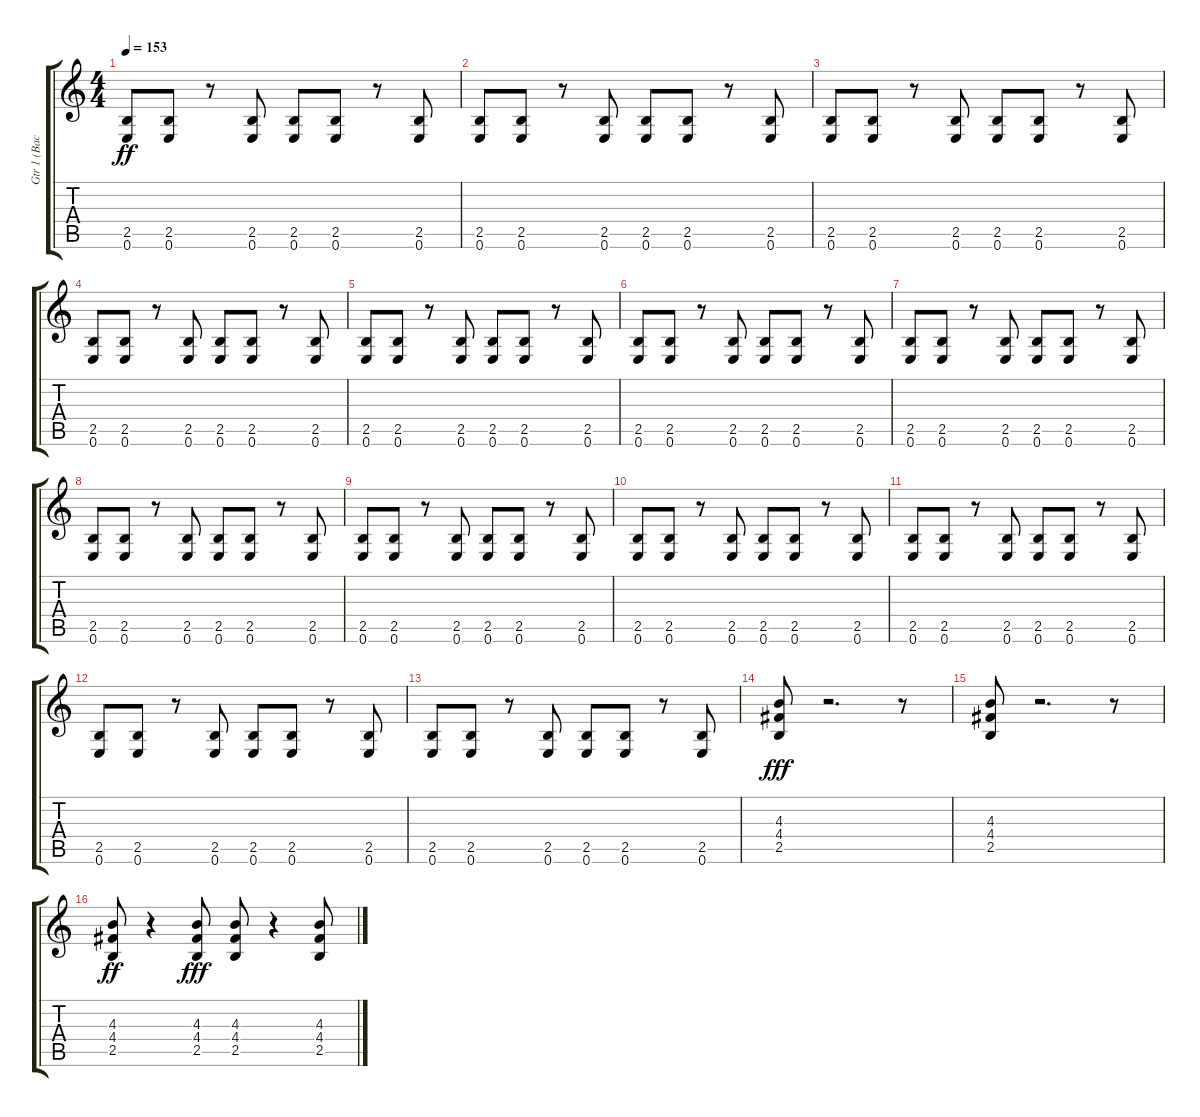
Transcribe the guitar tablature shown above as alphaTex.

\track ("Gtr 1 (Back)" "Gtr 1 (Bac") {instrument distortionguitar}
\staff {score tabs}
\tuning (E4 B3 G3 D3 A2 E2) {hide}
\ts (4 4)
\tempo 153
\clef g2
\ks c
(2.5 0.6).8{dy ff} (2.5 0.6).8 r.8 (2.5 0.6).8 (2.5 0.6).8 (2.5 0.6).8 r.8 (2.5 0.6).8 |
(2.5 0.6).8 (2.5 0.6).8 r.8 (2.5 0.6).8 (2.5 0.6).8 (2.5 0.6).8 r.8 (2.5 0.6).8 |
(2.5 0.6).8 (2.5 0.6).8 r.8 (2.5 0.6).8 (2.5 0.6).8 (2.5 0.6).8 r.8 (2.5 0.6).8 |
(2.5 0.6).8 (2.5 0.6).8 r.8 (2.5 0.6).8 (2.5 0.6).8 (2.5 0.6).8 r.8 (2.5 0.6).8 |
(2.5 0.6).8 (2.5 0.6).8 r.8 (2.5 0.6).8 (2.5 0.6).8 (2.5 0.6).8 r.8 (2.5 0.6).8 |
(2.5 0.6).8 (2.5 0.6).8 r.8 (2.5 0.6).8 (2.5 0.6).8 (2.5 0.6).8 r.8 (2.5 0.6).8 |
(2.5 0.6).8 (2.5 0.6).8 r.8 (2.5 0.6).8 (2.5 0.6).8 (2.5 0.6).8 r.8 (2.5 0.6).8 |
(2.5 0.6).8 (2.5 0.6).8 r.8 (2.5 0.6).8 (2.5 0.6).8 (2.5 0.6).8 r.8 (2.5 0.6).8 |
(2.5 0.6).8 (2.5 0.6).8 r.8 (2.5 0.6).8 (2.5 0.6).8 (2.5 0.6).8 r.8 (2.5 0.6).8 |
(2.5 0.6).8 (2.5 0.6).8 r.8 (2.5 0.6).8 (2.5 0.6).8 (2.5 0.6).8 r.8 (2.5 0.6).8 |
(2.5 0.6).8 (2.5 0.6).8 r.8 (2.5 0.6).8 (2.5 0.6).8 (2.5 0.6).8 r.8 (2.5 0.6).8 |
(2.5 0.6).8 (2.5 0.6).8 r.8 (2.5 0.6).8 (2.5 0.6).8 (2.5 0.6).8 r.8 (2.5 0.6).8 |
(2.5 0.6).8 (2.5 0.6).8 r.8 (2.5 0.6).8 (2.5 0.6).8 (2.5 0.6).8 r.8 (2.5 0.6).8 |
(4.3 4.4 2.5).8{dy fff} r.2{d} r.8 |
(4.3 4.4 2.5).8 r.2{d} r.8 |
(4.3 4.4 2.5).8{dy ff} r.4 (4.3 4.4 2.5).8{dy fff} (4.3 4.4 2.5).8 r.4 (4.3 4.4 2.5).8
